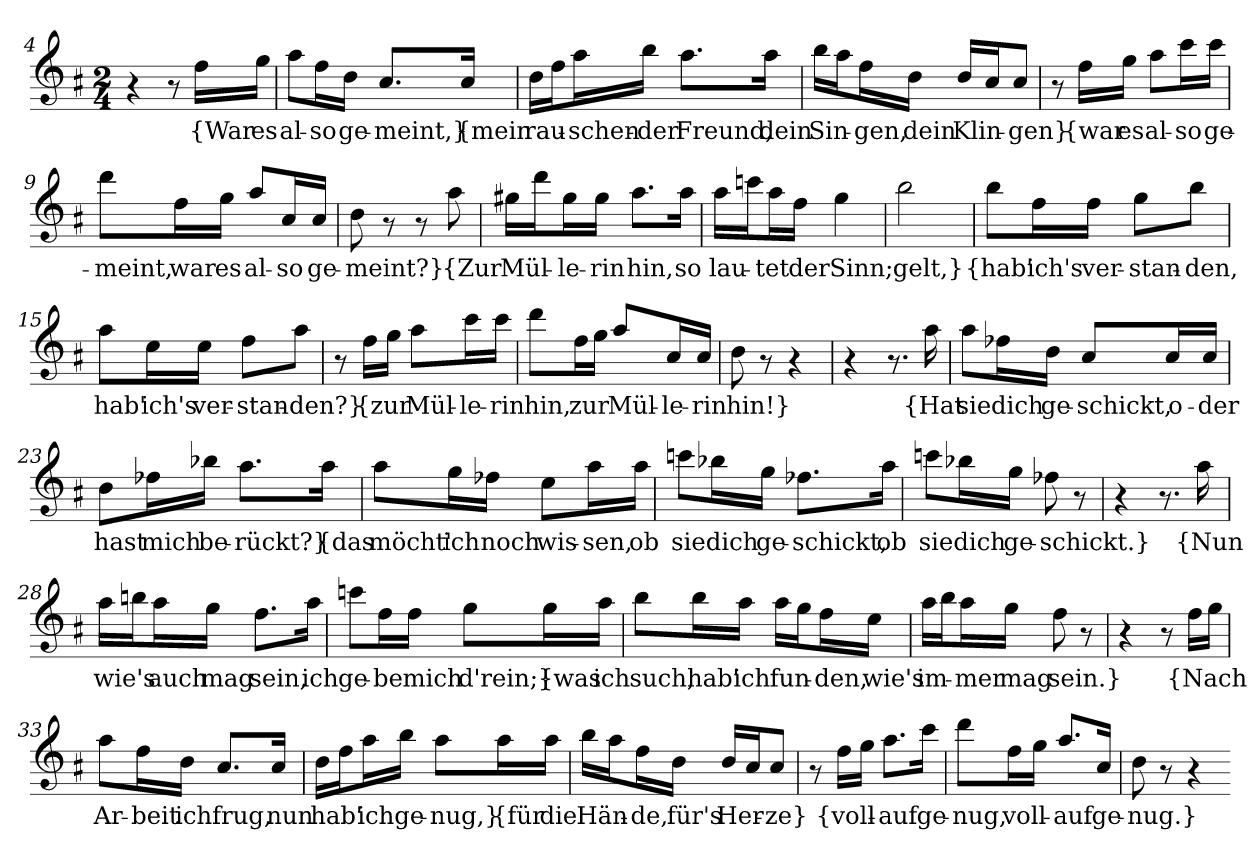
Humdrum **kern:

**kern	**text
*part1	*part1
*staff1	*staff1
*clefG4	*
*k[f#]	*
*M2/4	*
=4	=4
4r	.
8r	.
16b\LL	{War
16cc\JJ	es
=5	=5
8dd\L	al-
16b\L	-so
16g\JJ	ge-
8.f#/L	-meint,}
16f#/Jk	{mein
=6	=6
16g\LL	rau-
16b\J	.
16dd\L	-schen-
16ee\JJ	-der
8.dd\L	Freund,
16dd\Jk	dein
=7	=7
16ee\LL	Sin-
16dd\J	.
16b\L	-gen,
16g\JJ	dein
16g/LL	Klin-
16f#/J	.
8f#/J	-gen}
=8	=8
8r	.
16b\LL	{war
16cc\JJ	es
8dd\L	al-
16ff#\L	-so
16ff#\JJ	ge-
=9	=9
8gg\L	-meint,
16b\L	war
16cc\JJ	es
8dd/L	al-
16f#/L	-so
16f#/JJ	ge-
=10	=10
8g	-meint?}
8r	.
8r	.
8dd	{Zur
=11	=11
16cc#X\LL	Mül-
16gg\J	.
16cc#\L	-le-
16cc#\JJ	-rin
8.dd\L	hin,
16dd\Jk	so
=12	=12
16dd\LL	lau-
16ffn\J	.
16dd\L	-tet
16b\JJ	der
4cc	Sinn;
=13	=13
2ee	gelt,}
=14	=14
8ee\L	{hab'
16b\L	ich's
16b\JJ	ver-
8cc\L	-stan-
8ee\J	-den,
=15	=15
8dd\L	hab'
16a\L	ich's
16a\JJ	ver-
8b\L	-stan-
8dd\J	-den?}
=16	=16
8r	.
16b\LL	{zur
16cc\JJ	.
8dd\L	Mül-
16ff#\L	-le-
16ff#\JJ	-rin
=17	=17
8gg\L	hin,
16b\L	zur
16cc\JJ	.
8dd/L	Mül-
16f#/L	-le-
16f#/JJ	-rin
=18	=18
8g	hin!}
8r	.
4r	.
=21	=21
4r	.
8.r	.
16dd	{Hat
=22	=22
8dd\L	sie
16b-X\L	dich
16g\JJ	ge-
8f#/L	-schickt,
16f#/L	o-
16f#/JJ	-der
=23	=23
8g\L	hast
16b-X\L	mich
16ee-X\JJ	be-
8.dd\L	-rückt?}
16dd\Jk	{das
=24	=24
8dd\L	möcht'
16cc\L	ich
16b-X\JJ	noch
8a\L	wis-
16dd\L	-sen,
16dd\JJ	ob
=25	=25
8ffn\L	sie
16ee-X\L	dich
16cc\JJ	ge-
8.b-X\L	-schickt,
16dd\Jk	ob
=26	=26
8ffn\L	sie
16ee-X\L	dich
16cc\JJ	ge-
8b-X	-schickt.}
8r	.
=27	=27
4r	.
8.r	.
16dd	{Nun
=28	=28
16dd\LL	wie's
16een\J	.
16dd\L	auch
16cc\JJ	mag
8.b\L	sein,
16dd\Jk	ich
=29	=29
8ffn\L	ge-
16b\L	-be
16b\JJ	mich
8cc\L	d'rein;}
16cc\L	{was
16dd\JJ	ich
=30	=30
8ee\L	such,
16ee\L	hab'
16dd\JJ	ich
16dd\LL	fun-
16cc\J	.
16b\L	-den,
16a\JJ	wie's
=31	=31
16dd\LL	im-
16ee\J	.
16dd\L	-mer
16cc\JJ	mag
8b	sein.}
8r	.
=32	=32
4r	.
8r	.
16b\LL	{Nach
16cc\JJ	.
=33	=33
8dd\L	Ar-
16b\L	-beit
16g\JJ	ich
8.f#/L	frug,
16f#/Jk	nun
=34	=34
16g\LL	hab'
16b\J	.
16dd\L	-ich
16ee\JJ	ge-
8dd\L	-nug,}
16dd\L	{für
16dd\JJ	die
=35	=35
16ee\LL	Hän-
16dd\J	.
16b\L	-de,
16g\JJ	für's
16g/LL	Her-
16f#/J	.
8f#/J	-ze}
=36	=36
8r	.
16b\LL	{voll-
16cc\JJ	.
8.dd\L	-auf
16ff#\Jk	ge-
=37	=37
8gg\L	-nug,
16b\L	voll-
16cc\JJ	.
8.dd/L	-auf
16f#/Jk	ge-
=38	=38
8g	-nug.}
8r	.
4r	.
=-	=-
*-	*-
